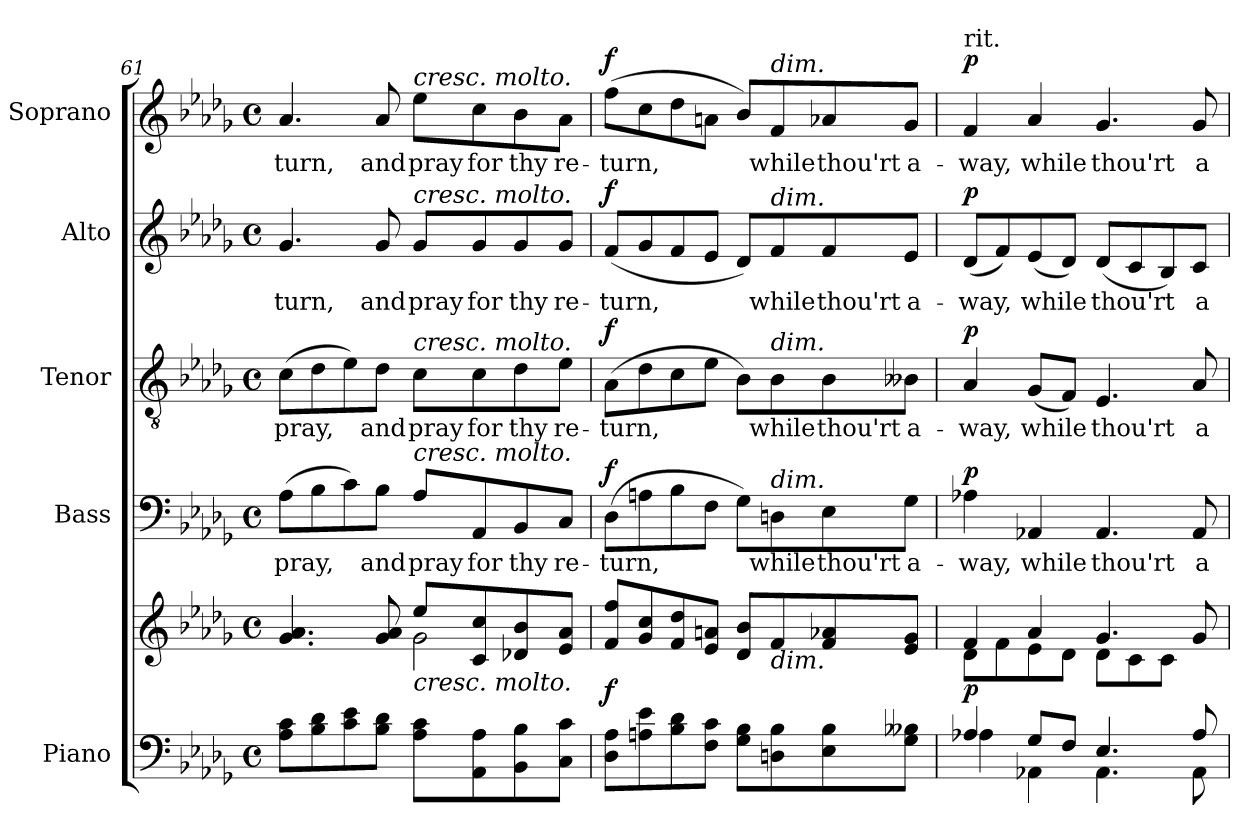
**kern	**kern	**dynam	**kern	**text	**dynam	**kern	**text	**dynam	**kern	**text	**dynam	**kern	**text	**dynam
*part5	*part5	*part5	*part4	*part4	*part4	*part3	*part3	*part3	*part2	*part2	*part2	*part1	*part1	*part1
*staff6	*staff5	*staff5/6	*staff4	*staff4	*staff4	*staff3	*staff3	*staff3	*staff2	*staff2	*staff2	*staff1	*staff1	*staff1
*I"Piano	*	*	*I"Bass	*	*	*I"Tenor	*	*	*I"Alto	*	*	*I"Soprano	*	*
*I'Pno.	*	*	*I'B.	*	*	*I'T.	*	*	*I'A.	*	*	*I'S.	*	*
*clefF4	*clefG2	*	*clefF4	*	*	*clefGv2	*	*	*clefG2	*	*	*clefG2	*	*
*	*	*	*	*	*	*ITrd7c12	*	*	*	*	*	*	*	*
*k[b-e-a-d-g-]	*k[b-e-a-d-g-]	*	*k[b-e-a-d-g-]	*	*	*k[b-e-a-d-g-]	*	*	*k[b-e-a-d-g-]	*	*	*k[b-e-a-d-g-]	*	*
*D-:	*D-:	*	*D-:	*	*	*D-:	*	*	*D-:	*	*	*D-:	*	*
*M4/4	*M4/4	*	*M4/4	*	*	*M4/4	*	*	*M4/4	*	*	*M4/4	*	*
*met(c)	*met(c)	*	*met(c)	*	*	*met(c)	*	*	*met(c)	*	*	*met(c)	*	*
=61	=61	=61	=61	=61	=61	=61	=61	=61	=61	=61	=61	=61	=61	=61
*	*^	*	*	*	*	*	*	*	*	*	*	*	*	*
!	!	!	!	!	!LO:LY:b:color=#000000	!	!	!	!	!	!	!	!	!	!
!	!	!	!	!	!	!	!	!LO:LY:b:color=#000000	!	!	!	!	!	!	!
!	!	!	!	!	!	!	!	!	!	!	!LO:LY:b:color=#000000	!	!	!	!
!	!	!	!	!	!	!	!	!	!	!	!	!	!	!LO:LY:b:color=#000000	!
8A-i\ 8ciL	4.g-i/ 4.a-i	2ryy	.	(8A-i\L	pray,	.	(8Ci\L	pray,	.	4.g-i/	-turn,	.	4.a-i/	-turn,	.
8B-i\ 8d-i	.	.	.	8B-i\	.	.	8D-i\	.	.	.	.	.	.	.	.
8ci\ 8e-i	.	.	.	8ci\)	.	.	8E-i\)	.	.	.	.	.	.	.	.
!	!	!	!	!	!LO:LY:b:color=#000000	!	!	!	!	!	!	!	!	!	!
!	!	!	!	!	!	!	!	!LO:LY:b:color=#000000	!	!	!	!	!	!	!
!	!	!	!	!	!	!	!	!	!	!	!LO:LY:b:color=#000000	!	!	!	!
!	!	!	!	!	!	!	!	!	!	!	!	!	!	!LO:LY:b:color=#000000	!
8B-i\ 8d-iJ	8g-i/ 8a-i	.	.	8B-i\J	and	.	8D-i\J	and	.	8g-i/	and	.	8a-i/	and	.
!	!	!	!	!	!LO:LY:b:color=#000000	!	!	!	!	!	!	!	!	!	!
!	!	!	!	!	!	!	!	!LO:LY:b:color=#000000	!	!	!	!	!	!	!
!	!	!	!	!	!	!	!	!	!	!	!LO:LY:b:color=#000000	!	!	!	!
!	!	!	!	!	!	!	!	!	!	!	!	!	!LO:TX:a:i:t=cresc. molto.	!	!
!	!	!	!	!	!	!	!	!	!	!LO:TX:a:i:t=cresc. molto.	!	!	!	!	!
!	!	!	!	!	!	!	!LO:TX:a:i:t=cresc. molto.	!	!	!	!	!	!	!	!
!	!	!	!	!LO:TX:a:i:t=cresc. molto.	!	!	!	!	!	!	!	!	!	!	!
!	!LO:TX:b:i:t=cresc. molto.	!	!	!	!	!	!	!	!	!	!	!	!	!	!
!	!	!	!	!	!	!	!	!	!	!	!	!	!	!LO:LY:b:color=#000000	!
8A-i\ 8ciL	8ee-i/L	2g-i\	.	8A-i/L	pray	.	8Ci\L	pray	.	8g-i/L	pray	.	8ee-i\L	pray	.
!	!	!	!	!	!LO:LY:b:color=#000000	!	!	!	!	!	!	!	!	!	!
!	!	!	!	!	!	!	!	!LO:LY:b:color=#000000	!	!	!	!	!	!	!
!	!	!	!	!	!	!	!	!	!	!	!LO:LY:b:color=#000000	!	!	!	!
!	!	!	!	!	!	!	!	!	!	!	!	!	!	!LO:LY:b:color=#000000	!
8AA-i\ 8A-i	8ci/ 8cci	.	.	8AA-i/	for	.	8Ci\	for	.	8g-i/	for	.	8cci\	for	.
!	!	!	!	!	!LO:LY:b:color=#000000	!	!	!	!	!	!	!	!	!	!
!	!	!	!	!	!	!	!	!LO:LY:b:color=#000000	!	!	!	!	!	!	!
!	!	!	!	!	!	!	!	!	!	!	!LO:LY:b:color=#000000	!	!	!	!
!	!	!	!	!	!	!	!	!	!	!	!	!	!	!LO:LY:b:color=#000000	!
8BB-i\ 8B-i	8d-Xi/ 8b-i	.	.	8BB-i/	thy	.	8D-i\	thy	.	8g-i/	thy	.	8b-i\	thy	.
!	!	!	!	!	!LO:LY:b:color=#000000	!	!	!	!	!	!	!	!	!	!
!	!	!	!	!	!	!	!	!LO:LY:b:color=#000000	!	!	!	!	!	!	!
!	!	!	!	!	!	!	!	!	!	!	!LO:LY:b:color=#000000	!	!	!	!
!	!	!	!	!	!	!	!	!	!	!	!	!	!	!LO:LY:b:color=#000000	!
8Ci\ 8ciJ	8e-i/ 8a-iJ	.	.	8Ci/J	re-	.	8E-i\J	re-	.	8g-i/J	re-	.	8a-i\J	re-	.
*	*v	*v	*	*	*	*	*	*	*	*	*	*	*	*	*
!!LO:LB:g=z
=62	=62	=62	=62	=62	=62	=62	=62	=62	=62	=62	=62	=62	=62	=62
!	!	!	!	!LO:LY:b:color=#000000	!	!	!	!	!	!	!	!	!	!
!	!	!	!	!	!	!	!LO:LY:b:color=#000000	!	!	!	!	!	!	!
!	!	!	!	!	!	!	!	!	!	!LO:LY:b:color=#000000	!	!	!	!
!	!	!	!	!	!	!	!	!	!	!	!	!	!LO:LY:b:color=#000000	!
8D-i\ 8A-iL	8fi/ 8ffiL	f	(8D-i\L	-turn,	f	(8AA-i\L	-turn,	f	(8fi/L	-turn,	f	(8ffi\L	-turn,	f
8Ani\ 8e-i	8g-i/ 8cci	.	8Ani\	.	.	8D-i\	.	.	8g-i/	.	.	8cci\	.	.
8B-i\ 8d-i	8fi/ 8dd-i	.	8B-i\	.	.	8Ci\	.	.	8fi/	.	.	8dd-i\	.	.
8Fi\ 8ciJ	8e-i/ 8aniJ	.	8Fi\J	.	.	8E-i\J	.	.	8e-i/J	.	.	8ani\J	.	.
8G-i\ 8B-iL	8d-i/ 8b-iL	.	8G-i\L)	.	.	8BB-i\L)	.	.	8d-i/L)	.	.	8b-i/L)	.	.
!	!	!	!	!LO:LY:b:color=#000000	!	!	!	!	!	!	!	!	!	!
!	!	!	!	!	!	!	!LO:LY:b:color=#000000	!	!	!	!	!	!	!
!	!	!	!	!	!	!	!	!	!	!LO:LY:b:color=#000000	!	!	!	!
!	!	!	!	!	!	!	!	!	!	!	!	!LO:TX:a:i:t=dim.	!	!
!	!	!	!	!	!	!	!	!	!LO:TX:a:i:t=dim.	!	!	!	!	!
!	!	!	!	!	!	!LO:TX:a:i:t=dim.	!	!	!	!	!	!	!	!
!	!	!	!LO:TX:a:i:t=dim.	!	!	!	!	!	!	!	!	!	!	!
!	!LO:TX:b:i:t=dim.	!	!	!	!	!	!	!	!	!	!	!	!	!
!	!	!	!	!	!	!	!	!	!	!	!	!	!LO:LY:b:color=#000000	!
8Dni\ 8B-i	8fi/	.	8Dni\	while	.	8BB-i\	while	.	8fi/	while	.	8fi/	while	.
!	!	!	!	!LO:LY:b:color=#000000	!	!	!	!	!	!	!	!	!	!
!	!	!	!	!	!	!	!LO:LY:b:color=#000000	!	!	!	!	!	!	!
!	!	!	!	!	!	!	!	!	!	!LO:LY:b:color=#000000	!	!	!	!
!	!	!	!	!	!	!	!	!	!	!	!	!	!LO:LY:b:color=#000000	!
8E-i\ 8B-i	8fi/ 8a-Xi	.	8E-i\	thou'rt	.	8BB-i\	thou'rt	.	8fi/	thou'rt	.	8a-Xi/	thou'rt	.
!	!	!	!	!LO:LY:b:color=#000000	!	!	!	!	!	!	!	!	!	!
!	!	!	!	!	!	!	!LO:LY:b:color=#000000	!	!	!	!	!	!	!
!	!	!	!	!	!	!	!	!	!	!LO:LY:b:color=#000000	!	!	!	!
!	!	!	!	!	!	!	!	!	!	!	!	!	!LO:LY:b:color=#000000	!
8G-i\ 8B--XiJ	8e-i/ 8g-iJ	.	8G-i\J	a-	.	8BB--Xi\J	a-	.	8e-i/J	a-	.	8g-i/J	a-	.
=63	=63	=63	=63	=63	=63	=63	=63	=63	=63	=63	=63	=63	=63	=63
*^	*^	*	*	*	*	*	*	*	*	*	*	*	*	*
!	!	!	!	!	!	!LO:LY:b:color=#000000	!	!	!	!	!	!	!	!	!	!
!	!	!	!	!	!	!	!	!	!LO:LY:b:color=#000000	!	!	!	!	!	!	!
!	!	!	!	!	!	!	!	!	!	!	!	!LO:LY:b:color=#000000	!	!	!	!
!	!	!	!	!	!	!	!	!	!	!	!	!	!	!LO:TX:t=rit.	!	!
!	!	!	!	!	!	!	!	!	!	!	!	!	!	!	!LO:LY:b:color=#000000	!
4A-Xi/	4A-i\	4fi/	8d-i\L	p	4A-Xi\	-way,	p	4AA-i/	-way,	p	(8d-i/L	-way,	p	4fi/	-way,	p
.	.	.	8fi\	.	.	.	.	.	.	.	8fi/)	.	.	.	.	.
!	!	!	!	!	!	!LO:LY:b:color=#000000	!	!	!	!	!	!	!	!	!	!
!	!	!	!	!	!	!	!	!	!LO:LY:b:color=#000000	!	!	!	!	!	!	!
!	!	!	!	!	!	!	!	!	!	!	!	!LO:LY:b:color=#000000	!	!	!	!
!	!	!	!	!	!	!	!	!	!	!	!	!	!	!	!LO:LY:b:color=#000000	!
8G-i/L	4AA-Xi\	4a-i/	8e-i\	.	4AA-Xi/	while	.	(8GG-i/L	while	.	(8e-i/	while	.	4a-i/	while	.
8Fi/J	.	.	8d-i\J	.	.	.	.	8FFi/J)	.	.	8d-i/J)	.	.	.	.	.
!	!	!	!	!	!	!LO:LY:b:color=#000000	!	!	!	!	!	!	!	!	!	!
!	!	!	!	!	!	!	!	!	!LO:LY:b:color=#000000	!	!	!	!	!	!	!
!	!	!	!	!	!	!	!	!	!	!	!	!LO:LY:b:color=#000000	!	!	!	!
!	!	!	!	!	!	!	!	!	!	!	!	!	!	!	!LO:LY:b:color=#000000	!
4.E-i/	4.AA-i\	4.g-i/	8d-i\L	.	4.AA-i/	thou'rt	.	4.EE-i/	thou'rt	.	(8d-i/L	thou'rt	.	4.g-i/	thou'rt	.
.	.	.	8ci\	.	.	.	.	.	.	.	8ci/	.	.	.	.	.
.	.	.	8ci\J	.	.	.	.	.	.	.	8B-i/)	.	.	.	.	.
!	!	!	!	!	!	!LO:LY:b:color=#000000	!	!	!	!	!	!	!	!	!	!
!	!	!	!	!	!	!	!	!	!LO:LY:b:color=#000000	!	!	!	!	!	!	!
!	!	!	!	!	!	!	!	!	!	!	!	!LO:LY:b:color=#000000	!	!	!	!
!	!	!	!	!	!	!	!	!	!	!	!	!	!	!	!LO:LY:b:color=#000000	!
8A-i/	8AA-i\	8g-i/	8ryy	.	8AA-i/	a-	.	8AA-i/	a-	.	8ci/J	a-	.	8g-i/	a-	.
*v	*v	*	*	*	*	*	*	*	*	*	*	*	*	*	*	*
*	*v	*v	*	*	*	*	*	*	*	*	*	*	*	*	*
=	=	=	=	=	=	=	=	=	=	=	=	=	=	=
*-	*-	*-	*-	*-	*-	*-	*-	*-	*-	*-	*-	*-	*-	*-
